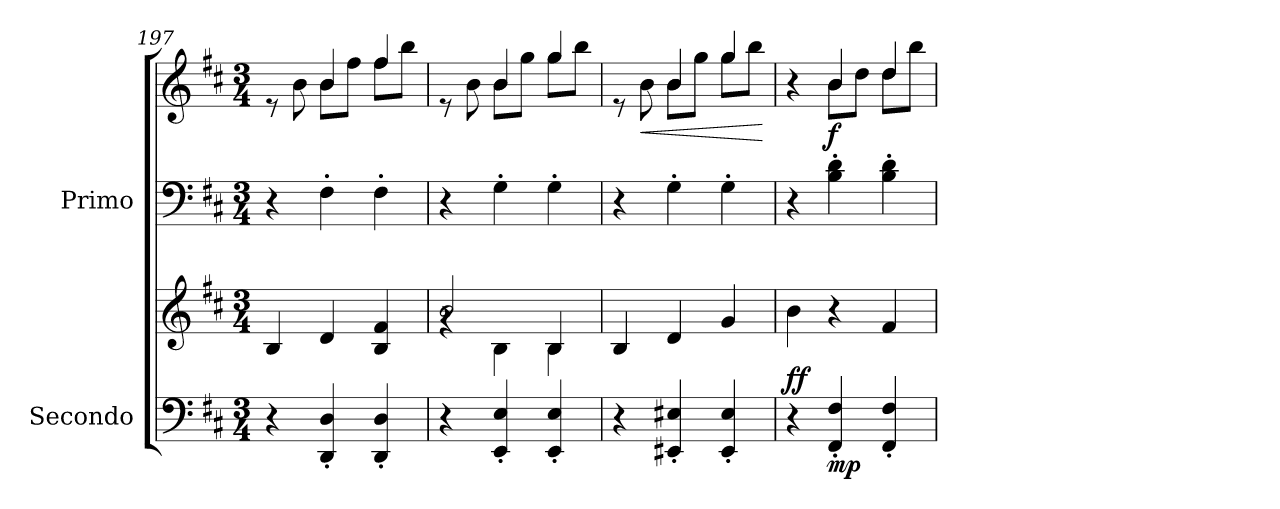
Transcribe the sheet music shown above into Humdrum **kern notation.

**kern	**kern	**dynam	**kern	**kern	**dynam
*part2	*part2	*part2	*part1	*part1	*part1
*staff4	*staff3	*staff3/4	*staff2	*staff1	*staff1/2
*I"Secondo	*	*	*I"Primo	*	*
*I'Sec.	*	*	*I'Pri.	*	*
*clefF4	*clefG2	*	*clefF4	*clefG2	*
*k[f#c#]	*k[f#c#]	*	*k[f#c#]	*k[f#c#]	*
*M3/4	*M3/4	*	*M3/4	*M3/4	*
=197	=197	=197	=197	=197	=197
*	*	*	*	*^	*
4r	4B/	.	4r	8re	4ryy	.
.	.	.	.	8b\	.	.
4DD/' 4D/'	4d/	.	4F#'\	4b/	8b\L	.
.	.	.	.	.	8ff#\J	.
4DD/' 4D/'	4B/ 4f#/	.	4F#'\	4ff#/	8ff#\L	.
.	.	.	.	.	8bb\J	.
=198	=198	=198	=198	=198	=198	=198
*	*^	*	*	*	*	*
4r	2b/	4rg	.	4r	8re	4ryy	.
.	.	.	.	.	8b\	.	.
4EE/' 4E/'	.	4B\	.	4G'\	4b/	8b\L	.
.	.	.	.	.	.	8gg\J	.
4EE/' 4E/'	4B/	4B\	.	4G'\	4gg/	8gg\L	.
.	.	.	.	.	.	8bb\J	.
*	*v	*v	*	*	*	*	*
=199	=199	=199	=199	=199	=199	=199
4r	4B/	.	4r	8re	4ryy	.
!	!	!	!	!	!	!LO:HP:b
.	.	.	.	8b\	.	<
4EE#X/' 4E#X/'	4d/	.	4G'\	4b/	8b\L	.
.	.	.	.	.	8gg\J	.
4EE#/' 4E#/'	4g/	.	4G'\	4gg/	8gg\L	.
.	.	.	.	.	8bb\J	.
*	*	*	*	*v	*v	*
.	.	.	.	.	[
=200	=200	=200	=200	=200	=200
*	*	*	*	*^	*
!	!	!LO:DY:a=2	!	!	!	!
4r	4b\	ff	4r	4r	4rgyy	.
!	!	!LO:DY:b=2	!	!	!	!LO:DY:b
4FF#/' 4F#/'	4r	mp	4B\' 4d\'	4b/	8b\L	f
.	.	.	.	.	8dd\J	.
4FF#/' 4F#/'	4f#/	.	4B\' 4d\'	4dd/	8dd\L	.
.	.	.	.	.	8bb\J	.
*	*	*	*	*v	*v	*
=	=	=	=	=	=
*-	*-	*-	*-	*-	*-
